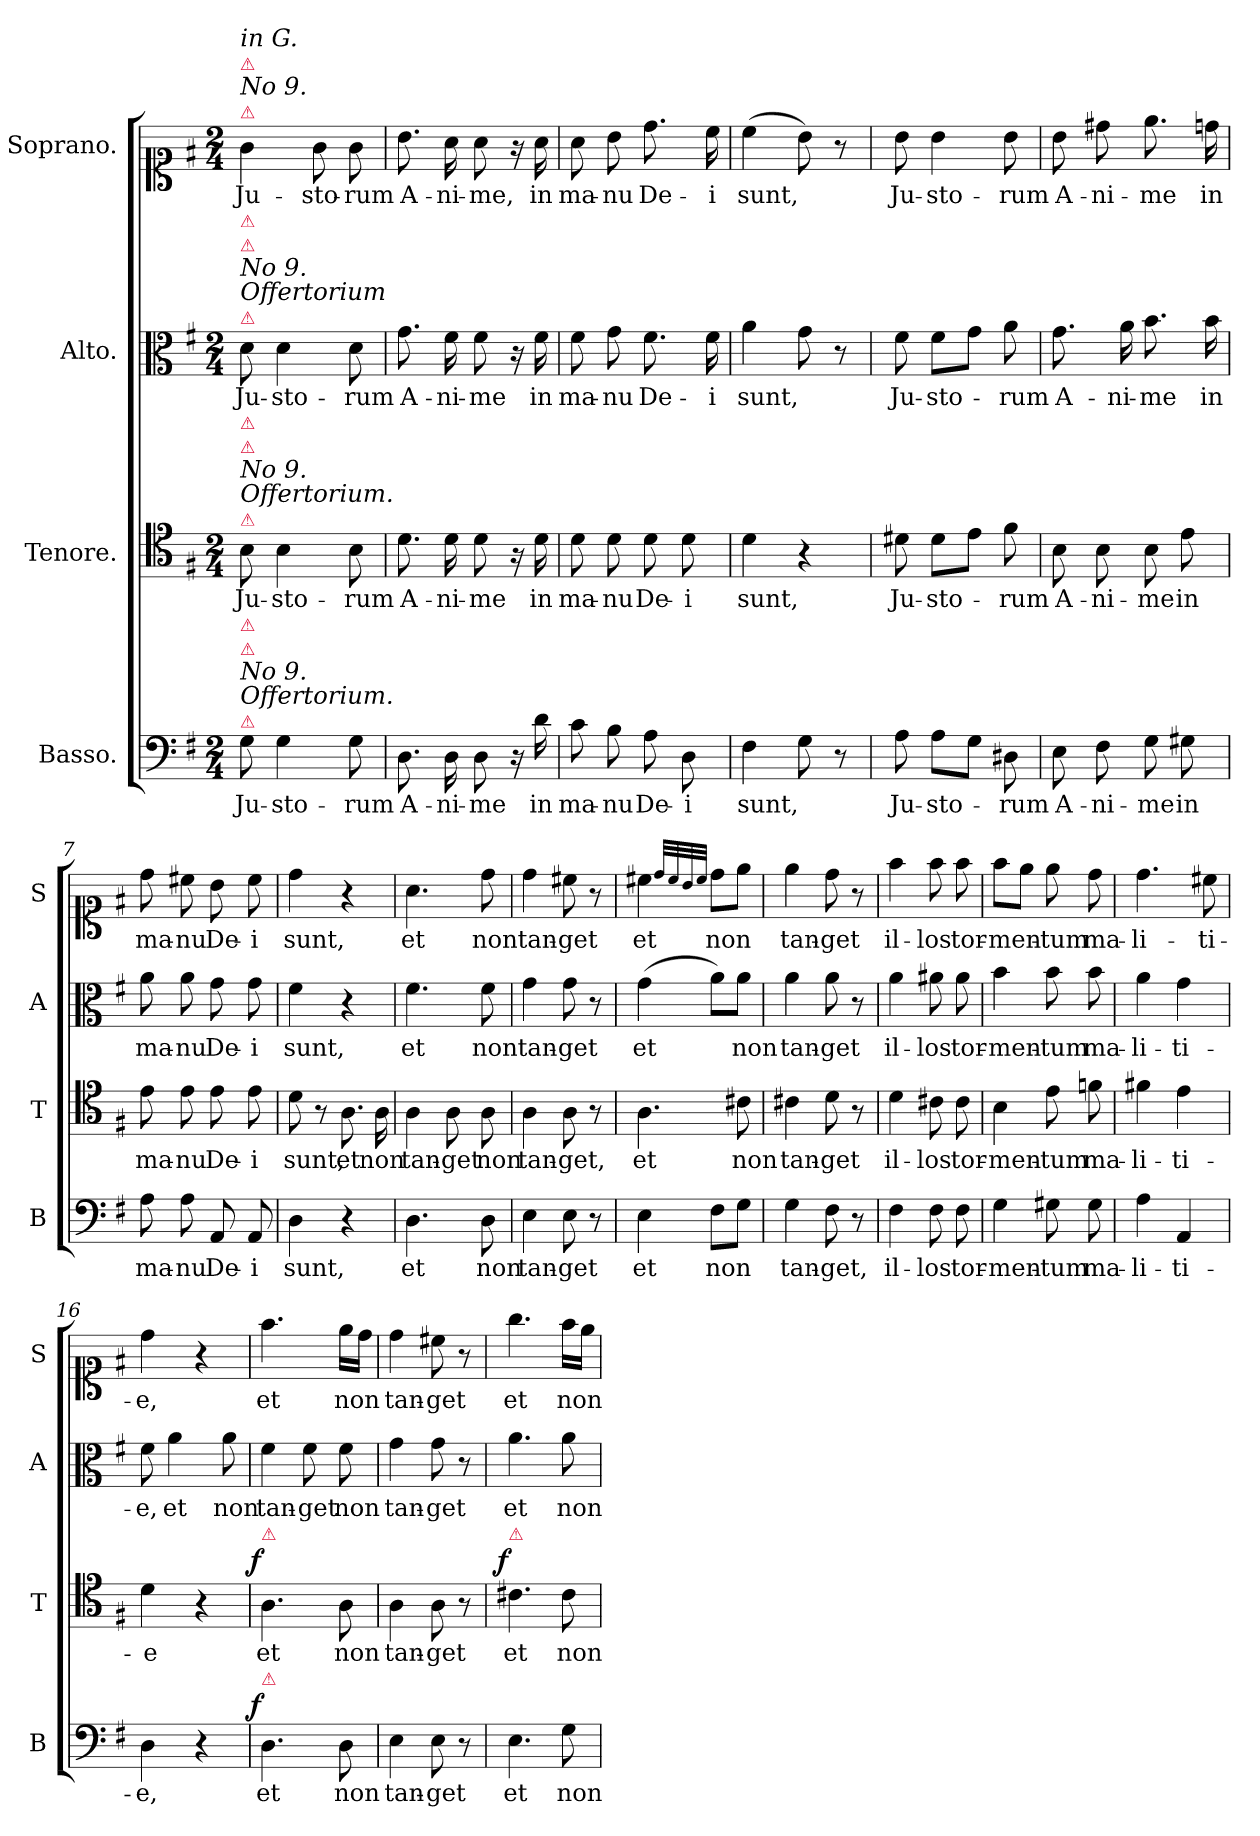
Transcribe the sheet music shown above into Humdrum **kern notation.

**kern	**text	**dynam	**kern	**text	**dynam	**kern	**text	**kern	**text
*part4	*part4	*part4	*part3	*part3	*part3	*part2	*part2	*part1	*part1
*staff4	*staff4	*staff4	*staff3	*staff3	*staff3	*staff2	*staff2	*staff1	*staff1
*I"Basso.	*	*	*I"Tenore.	*	*	*I"Alto.	*	*I"Soprano.	*
*I'B	*	*	*I'T	*	*	*I'A	*	*I'S	*
*clefF4	*	*	*clefC4	*	*	*clefC3	*	*clefC1	*
*k[f#]	*	*	*k[f#]	*	*	*k[f#]	*	*k[f#]	*
*M2/4	*	*	*M2/4	*	*	*M2/4	*	*M2/4	*
=1	=1	=1	=1	=1	=1	=1	=1	=1	=1
!	!	!	!	!	!	!	!	!LO:TX:a:color=crimson:t=⚠	!
!	!	!	!	!	!	!	!	!LO:TX:a:i:t=No 9.	!
!	!	!	!	!	!	!	!	!LO:TX:a:color=crimson:t=⚠	!
!	!	!	!	!	!	!	!	!LO:TX:a:i:t=in G.	!
!	!	!	!	!	!	!LO:TX:a:color=crimson:t=⚠	!	!	!
!	!	!	!	!	!	!LO:TX:a:i:t=Offertorium	!	!	!
!	!	!	!	!	!	!LO:TX:a:i:t=No 9.	!	!	!
!	!	!	!	!	!	!LO:TX:a:color=crimson:t=⚠	!	!	!
!	!	!	!	!	!	!LO:TX:a:color=crimson:t=⚠	!	!	!
!	!	!	!LO:TX:a:color=crimson:t=⚠	!	!	!	!	!	!
!	!	!	!LO:TX:a:i:t=Offertorium.	!	!	!	!	!	!
!	!	!	!LO:TX:a:i:t=No 9.	!	!	!	!	!	!
!	!	!	!LO:TX:a:color=crimson:t=⚠	!	!	!	!	!	!
!	!	!	!LO:TX:a:color=crimson:t=⚠	!	!	!	!	!	!
!LO:TX:a:color=crimson:t=⚠	!	!	!	!	!	!	!	!	!
!LO:TX:a:i:t=Offertorium.	!	!	!	!	!	!	!	!	!
!LO:TX:a:i:t=No 9.	!	!	!	!	!	!	!	!	!
!LO:TX:a:color=crimson:t=⚠	!	!	!	!	!	!	!	!	!
!LO:TX:a:color=crimson:t=⚠	!	!	!	!	!	!	!	!	!
8G\	Ju-	.	8B\	Ju-	.	8d\	Ju-	4g\	Ju-
4G\	-sto-	.	4B\	-sto-	.	4d\	-sto-	.	.
.	.	.	.	.	.	.	.	8g\	-sto-
8G\	-rum	.	8B\	-rum	.	8d\	-rum	8g\	-rum
=2	=2	=2	=2	=2	=2	=2	=2	=2	=2
8.D\	A-	.	8.d\	A-	.	8.g\	A-	8.b\	A-
16D\	-ni-	.	16d\	-ni-	.	16f#\	-ni-	16a\	-ni-
8D\	-me	.	8d\	-me	.	8f#\	-me	8a\	-me,
16r	.	.	16r	.	.	16r	.	16r	.
16d\	in	.	16d\	in	.	16f#\	in	16a\	in
=3	=3	=3	=3	=3	=3	=3	=3	=3	=3
8c\	ma-	.	8d\	ma-	.	8f#\	ma-	8a\	ma-
8B\	-nu	.	8d\	-nu	.	8g\	-nu	8b\	-nu
8A\	De-	.	8d\	De-	.	8.f#\	De-	8.dd\	De-
8D\	-i	.	8d\	-i	.	.	.	.	.
.	.	.	.	.	.	16f#\	-i	16cc\	-i
=4	=4	=4	=4	=4	=4	=4	=4	=4	=4
4F#\	sunt,	.	4d\	sunt,	.	4a\	sunt,	(>4cc\	sunt,
8G\	.	.	4r	.	.	8g\	.	8b\)	.
8r	.	.	.	.	.	8r	.	8r	.
=5	=5	=5	=5	=5	=5	=5	=5	=5	=5
8A\	Ju-	.	8d#X\	Ju-	.	8f#\	-Ju-	8b\	Ju-
8A\L	-sto-	.	8d#\L	-sto-	.	8f#\L	-sto-	4b\	-sto-
8G\J	.	.	8e\J	.	.	8g\J	.	.	.
8D#X\	-rum	.	8f#\	-rum	.	8a\	-rum	8b\	-rum
=6	=6	=6	=6	=6	=6	=6	=6	=6	=6
8E\	A-	.	8B\	A-	.	8.g\	A-	8b\	A-
8F#\	-ni-	.	8B\	-ni-	.	.	.	8dd#X\	-ni-
.	.	.	.	.	.	16a\	-ni-	.	.
8G\	-me	.	8B\	-me	.	8.b\	-me	8.ee\	-me
8G#X\	in	.	8e\	in	.	.	.	.	.
.	.	.	.	.	.	16b\	in	16ddn\	in
=7	=7	=7	=7	=7	=7	=7	=7	=7	=7
8A\	ma-	.	8e\	ma-	.	8a\	ma-	8dd\	ma-
8A\	-nu	.	8e\	-nu	.	8a\	-nu	8cc#X\	-nu
8AA/	De-	.	8e\	De-	.	8g\	De-	8b\	De-
8AA/	-i	.	8e\	-i	.	8g\	-i	8cc#\	-i
=8	=8	=8	=8	=8	=8	=8	=8	=8	=8
4D\	sunt,	.	8d\	sunt,	.	4f#\	sunt,	4dd\	sunt,
.	.	.	8r	.	.	.	.	.	.
4r	.	.	8.A\	et	.	4r	.	4r	.
.	.	.	16A\	non	.	.	.	.	.
=9	=9	=9	=9	=9	=9	=9	=9	=9	=9
4.D\	et	.	4A\	tan-	.	4.f#\	et	4.a\	et
.	.	.	8A\	-get	.	.	.	.	.
8D\	non	.	8A\	non	.	8f#\	non	8dd\	non
=10	=10	=10	=10	=10	=10	=10	=10	=10	=10
4E\	tan-	.	4A\	tan-	.	4g\	tan-	4dd\	tan-
8E\	-get	.	8A\	-get,	.	8g\	-get	8cc#X\	-get
8r	.	.	8r	.	.	8r	.	8r	.
=11	=11	=11	=11	=11	=11	=11	=11	=11	=11
4E\	et	.	4.A\	et	.	(>4g\	et	4cc#X\	et
.	.	.	.	.	.	.	.	32qqdd/LLL	.
.	.	.	.	.	.	.	.	32qqcc#/	.
.	.	.	.	.	.	.	.	32qqb/	.
.	.	.	.	.	.	.	.	32qqcc#/JJJ	.
8F#\L	non	.	.	.	.	8a\L)	.	8dd\L	non
8G\J	.	.	8c#X\	non	.	8a\J	non	8ee\J	.
=12	=12	=12	=12	=12	=12	=12	=12	=12	=12
4G\	tan-	.	4c#X\	tan-	.	4a\	tan-	4ee\	tan-
8F#\	-get,	.	8d\	-get	.	8a\	-get	8dd\	-get
8r	.	.	8r	.	.	8r	.	8r	.
=13	=13	=13	=13	=13	=13	=13	=13	=13	=13
4F#\	il-	.	4d\	il-	.	4a\	il-	4ff#\	il-
8F#\	-los	.	8c#X\	-los	.	8a#X\	-los	8ff#\	-los
8F#\	tor-	.	8c#\	tor-	.	8a#\	tor-	8ff#\	tor-
=14	=14	=14	=14	=14	=14	=14	=14	=14	=14
4G\	-men-	.	4B\	-men-	.	4b\	-men-	8ff#\L	-men-
.	.	.	.	.	.	.	.	8ee\J	.
8G#X\	-tum	.	8e\	-tum	.	8b\	-tum	8ee\	-tum
8G#\	ma-	.	8fn\	ma-	.	8b\	ma-	8dd\	ma-
=15	=15	=15	=15	=15	=15	=15	=15	=15	=15
4A\	-li-	.	4f#X\	-li-	.	4a\	-li-	4.dd\	-li-
4AA/	-ti-	.	4e\	-ti-	.	4g\	-ti-	.	.
.	.	.	.	.	.	.	.	8cc#X\	-ti-
=16	=16	=16	=16	=16	=16	=16	=16	=16	=16
4D\	-e,	.	4d\	-e	.	8f#\	-e,	4dd\	-e,
.	.	.	.	.	.	4a\	et	.	.
4r	.	.	4r	.	.	.	.	4r	.
.	.	.	.	.	.	8a\	non	.	.
=17	=17	=17	=17	=17	=17	=17	=17	=17	=17
!	!	!	!LO:TX:a:color=crimson:t=⚠	!	!	!	!	!	!
!LO:TX:a:color=crimson:t=⚠	!	!	!	!	!	!	!	!	!
!	!	!LO:DY:a:rj	!	!	!LO:DY:a:rj	!	!	!	!
4.D\	et	f	4.A\	et	f	4f#\	tan-	4.ff#\	et
.	.	.	.	.	.	8f#\	-get	.	.
8D\	non	.	8A\	non	.	8f#\	non	16ee\LL	non
.	.	.	.	.	.	.	.	16dd\JJ	.
=18	=18	=18	=18	=18	=18	=18	=18	=18	=18
4E\	tan-	.	4A\	tan-	.	4g\	tan-	4dd\	tan-
8E\	-get	.	8A\	-get	.	8g\	-get	8cc#X\	-get
8r	.	.	8r	.	.	8r	.	8r	.
=19	=19	=19	=19	=19	=19	=19	=19	=19	=19
!	!	!	!LO:TX:a:color=crimson:t=⚠	!	!	!	!	!	!
!	!	!	!	!	!LO:DY:a:rj	!	!	!	!
4.E\	et	.	4.c#X\	et	f	4.a\	et	4.gg\	et
8G\	non	.	8c#\	non	.	8a\	non	16ff#\LL	non
.	.	.	.	.	.	.	.	16ee\JJ	.
=	=	=	=	=	=	=	=	=	=
*-	*-	*-	*-	*-	*-	*-	*-	*-	*-
